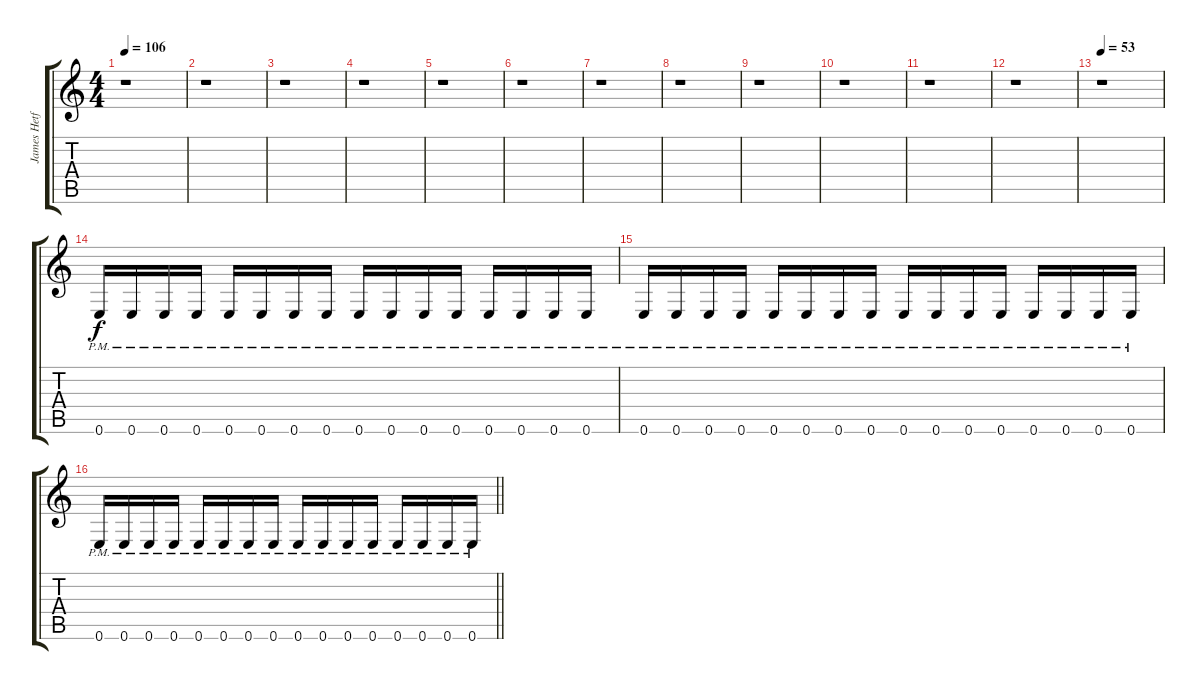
\track ("James Hetfield" "James Hetf") {instrument distortionguitar}
\staff {score tabs}
\tuning (E4 B3 G3 D3 A2 E2) {hide}
\ts (4 4)
\tempo 106
\tempo 53
\tempo 106
\clef g2
\ks c
r.1{dy f instrument distortionguitar} |
r.1 |
r.1 |
r.1 |
r.1 |
r.1 |
r.1 |
r.1 |
r.1 |
r.1 |
r.1 |
r.1 |
\tempo 53
r.1 |
0.6{pm}.16 0.6{pm}.16 0.6{pm}.16 0.6{pm}.16 0.6{pm}.16 0.6{pm}.16 0.6{pm}.16 0.6{pm}.16 0.6{pm}.16 0.6{pm}.16 0.6{pm}.16 0.6{pm}.16 0.6{pm}.16 0.6{pm}.16 0.6{pm}.16 0.6{pm}.16 |
0.6{pm}.16 0.6{pm}.16 0.6{pm}.16 0.6{pm}.16 0.6{pm}.16 0.6{pm}.16 0.6{pm}.16 0.6{pm}.16 0.6{pm}.16 0.6{pm}.16 0.6{pm}.16 0.6{pm}.16 0.6{pm}.16 0.6{pm}.16 0.6{pm}.16 0.6{pm}.16 |
\barLineRight lightlight
0.6{pm}.16 0.6{pm}.16 0.6{pm}.16 0.6{pm}.16 0.6{pm}.16 0.6{pm}.16 0.6{pm}.16 0.6{pm}.16 0.6{pm}.16 0.6{pm}.16 0.6{pm}.16 0.6{pm}.16 0.6{pm}.16 0.6{pm}.16 0.6{pm}.16 0.6{pm}.16
